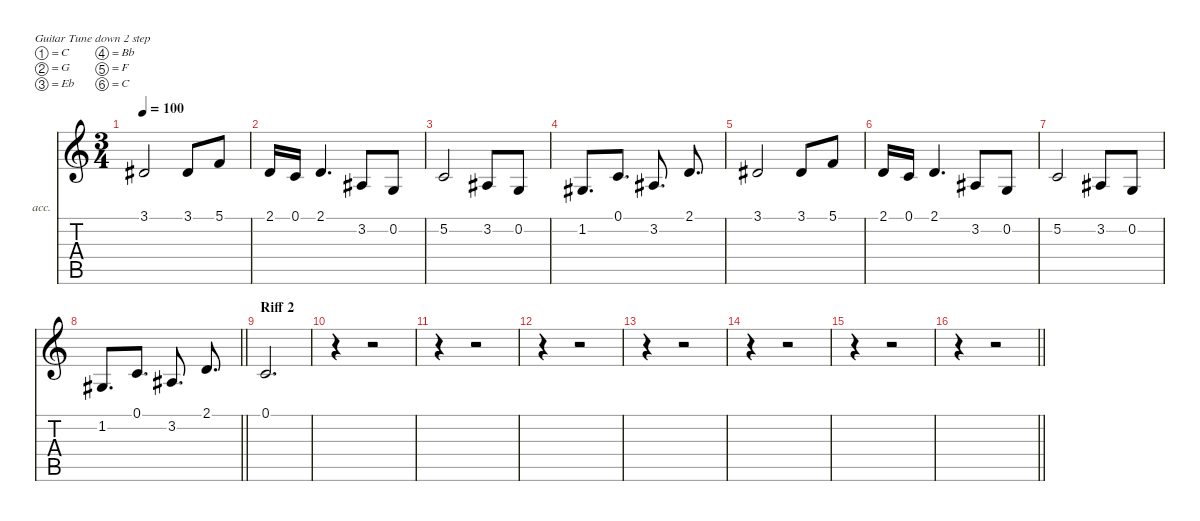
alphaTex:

\defaultSystemsLayout 4
\hideDynamics
\bracketExtendMode nobrackets
\firstSystemTrackNameOrientation horizontal
\otherSystemsTrackNameOrientation horizontal
\track ("Zuypschuyt" "acc.") {instrument accordion}
\staff {score tabs}
\tuning (C4 G3 Eb3 Bb2 F2 C2)
\ts (3 4)
\tempo 100
\clef g2
\ks c
3.1{acc #}.2{dy f beam Up} 3.1{acc #}.8{beam Up} 5.1.8{beam Up} |
2.1.16{beam Up} 0.1.16{beam Up} 2.1.4{d beam Up} 3.2{acc #}.8{beam Up} 0.2.8{beam Up} |
5.2.2{beam Up} 3.2{acc #}.8{beam Up} 0.2.8{beam Up} |
1.2{acc #}.8{d beam Up} 0.1.8{d beam Up} 3.2{acc #}.8{d beam Up} 2.1.8{d beam Up} |
3.1{acc #}.2{beam Up} 3.1{acc #}.8{beam Up} 5.1.8{beam Up} |
2.1.16{beam Up} 0.1.16{beam Up} 2.1.4{d beam Up} 3.2{acc #}.8{beam Up} 0.2.8{beam Up} |
5.2.2{beam Up} 3.2{acc #}.8{beam Up} 0.2.8{beam Up} |
\barLineRight lightlight
1.2{acc #}.8{d beam Up} 0.1.8{d beam Up} 3.2{acc #}.8{d beam Up} 2.1.8{d beam Up} |
\section ("" "Riff 2")
0.1.2{d beam Up} |
r.4{beam Down} r.2{beam Down} |
r.4{beam Down} r.2{beam Down} |
r.4{beam Down} r.2{beam Down} |
r.4{beam Down} r.2{beam Down} |
r.4{beam Down} r.2{beam Down} |
r.4{beam Down} r.2{beam Down} |
\barLineRight lightlight
r.4{beam Down} r.2{beam Down}
